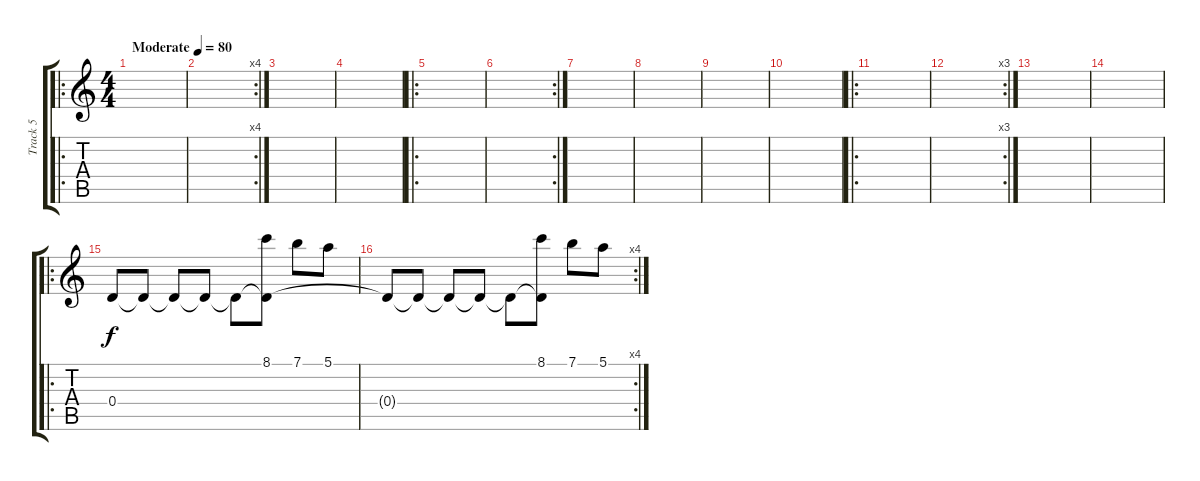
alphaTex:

\track ("Track 5" "Track 5") {instrument acousticguitarsteel}
\staff {score tabs}
\tuning (E4 B3 G3 D3 A2 E2) {hide}
\ro
\ts (4 4)
\tempo (80 "Moderate")
\clef g2
\ks c
|
\rc 4
|
|
|
\ro
|
\rc 2
|
|
|
|
|
\ro
|
\rc 3
|
|
|
\ro
0.4.8 0.4{t}.8 0.4{t}.8 0.4{t}.8 0.4{t}.8 (8.1 0.4{t}).8 7.1.8 5.1.8 |
\rc 4
0.4{t}.8 0.4{t}.8 0.4{t}.8 0.4{t}.8 0.4{t}.8 (8.1 0.4{t}).8 7.1.8 5.1.8
